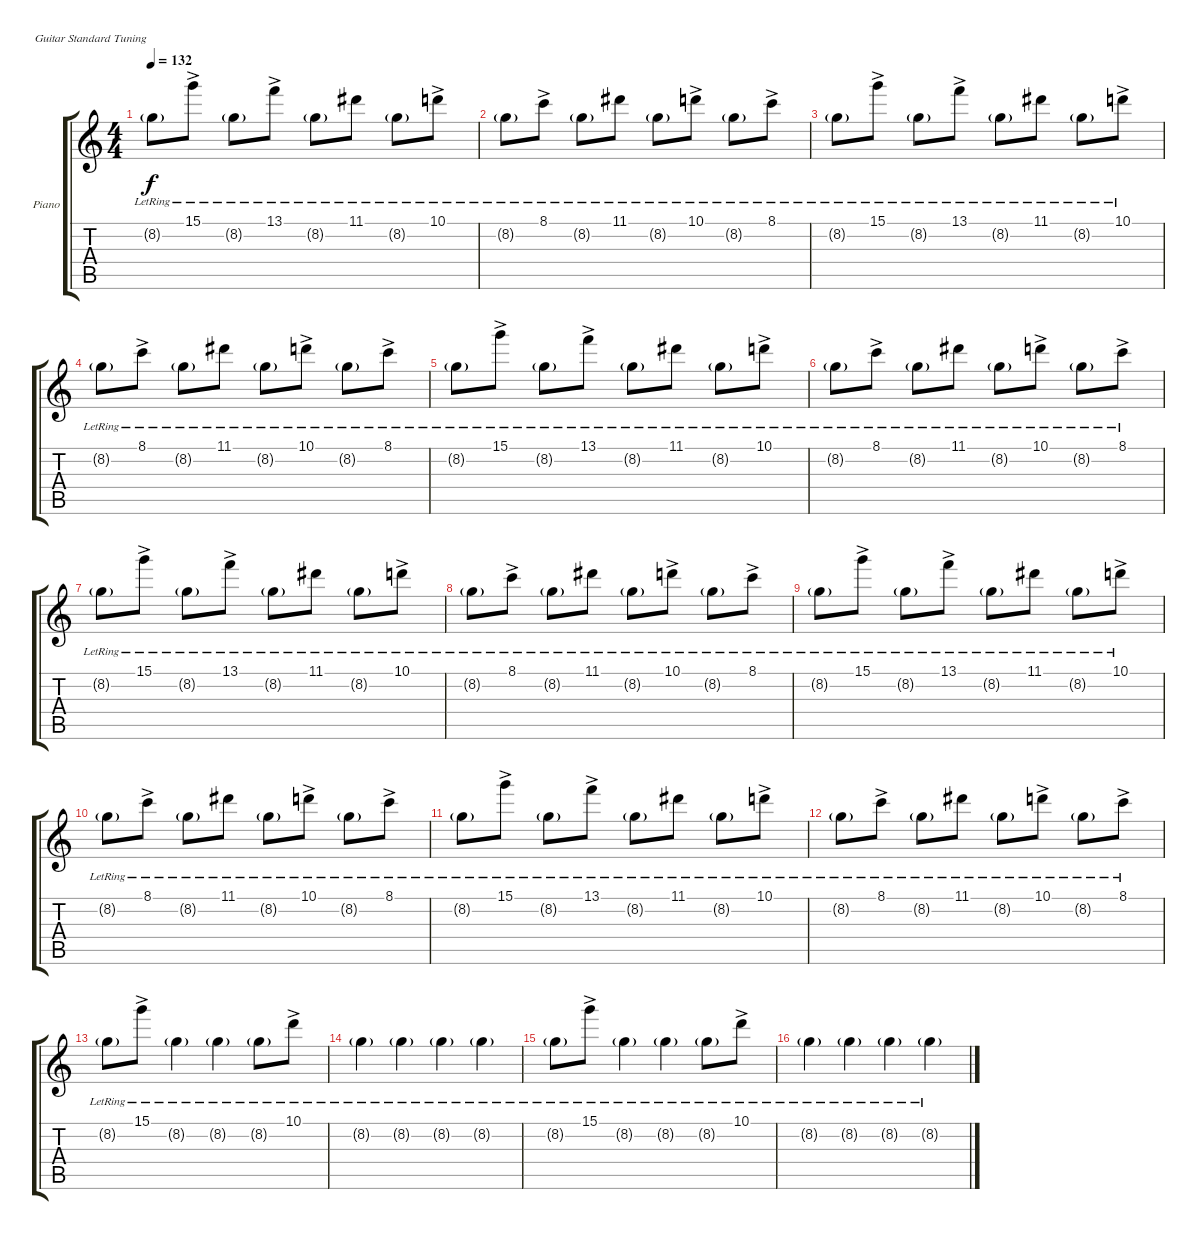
\defaultSystemsLayout 4
\bracketExtendMode groupsimilarinstruments
\firstSystemTrackNameOrientation horizontal
\otherSystemsTrackNameOrientation horizontal
\track ("Piano" "Piano") {instrument electricguitarclean}
\staff {score tabs}
\tuning (E4 B3 G3 D3 A2 E2)
\ts (4 4)
\tempo 132
\clef g2
\ks c
8.2{g lr}.8{dy f} 15.1{ac lr}.8 8.2{g lr}.8 13.1{ac lr}.8 8.2{g lr}.8 11.1{lr}.8 8.2{g lr}.8 10.1{ac lr}.8 |
8.2{g lr}.8 8.1{ac lr}.8 8.2{g lr}.8 11.1{lr}.8 8.2{g lr}.8 10.1{ac lr}.8 8.2{g lr}.8 8.1{ac lr}.8 |
8.2{g lr}.8 15.1{ac lr}.8 8.2{g lr}.8 13.1{ac lr}.8 8.2{g lr}.8 11.1{lr}.8 8.2{g lr}.8 10.1{ac lr}.8 |
8.2{g lr}.8 8.1{ac lr}.8 8.2{g lr}.8 11.1{lr}.8 8.2{g lr}.8 10.1{ac lr}.8 8.2{g lr}.8 8.1{ac lr}.8 |
8.2{g lr}.8 15.1{ac lr}.8 8.2{g lr}.8 13.1{ac lr}.8 8.2{g lr}.8 11.1{lr}.8 8.2{g lr}.8 10.1{ac lr}.8 |
8.2{g lr}.8 8.1{ac lr}.8 8.2{g lr}.8 11.1{lr}.8 8.2{g lr}.8 10.1{ac lr}.8 8.2{g lr}.8 8.1{ac lr}.8 |
8.2{g lr}.8 15.1{ac lr}.8 8.2{g lr}.8 13.1{ac lr}.8 8.2{g lr}.8 11.1{lr}.8 8.2{g lr}.8 10.1{ac lr}.8 |
8.2{g lr}.8 8.1{ac lr}.8 8.2{g lr}.8 11.1{lr}.8 8.2{g lr}.8 10.1{ac lr}.8 8.2{g lr}.8 8.1{ac lr}.8 |
8.2{g lr}.8 15.1{ac lr}.8 8.2{g lr}.8 13.1{ac lr}.8 8.2{g lr}.8 11.1{lr}.8 8.2{g lr}.8 10.1{ac lr}.8 |
8.2{g lr}.8 8.1{ac lr}.8 8.2{g lr}.8 11.1{lr}.8 8.2{g lr}.8 10.1{ac lr}.8 8.2{g lr}.8 8.1{ac lr}.8 |
8.2{g lr}.8 15.1{ac lr}.8 8.2{g lr}.8 13.1{ac lr}.8 8.2{g lr}.8 11.1{lr}.8 8.2{g lr}.8 10.1{ac lr}.8 |
8.2{g lr}.8 8.1{ac lr}.8 8.2{g lr}.8 11.1{lr}.8 8.2{g lr}.8 10.1{ac lr}.8 8.2{g lr}.8 8.1{ac lr}.8 |
8.2{g lr}.8 15.1{ac lr}.8 8.2{g lr}.4 8.2{g lr}.4 8.2{g lr}.8 10.1{ac lr}.8 |
8.2{g lr}.4 8.2{g lr}.4 8.2{g lr}.4 8.2{g lr}.4 |
8.2{g lr}.8 15.1{ac lr}.8 8.2{g lr}.4 8.2{g lr}.4 8.2{g lr}.8 10.1{ac lr}.8 |
8.2{g lr}.4 8.2{g lr}.4 8.2{g lr}.4 8.2{g lr}.4
